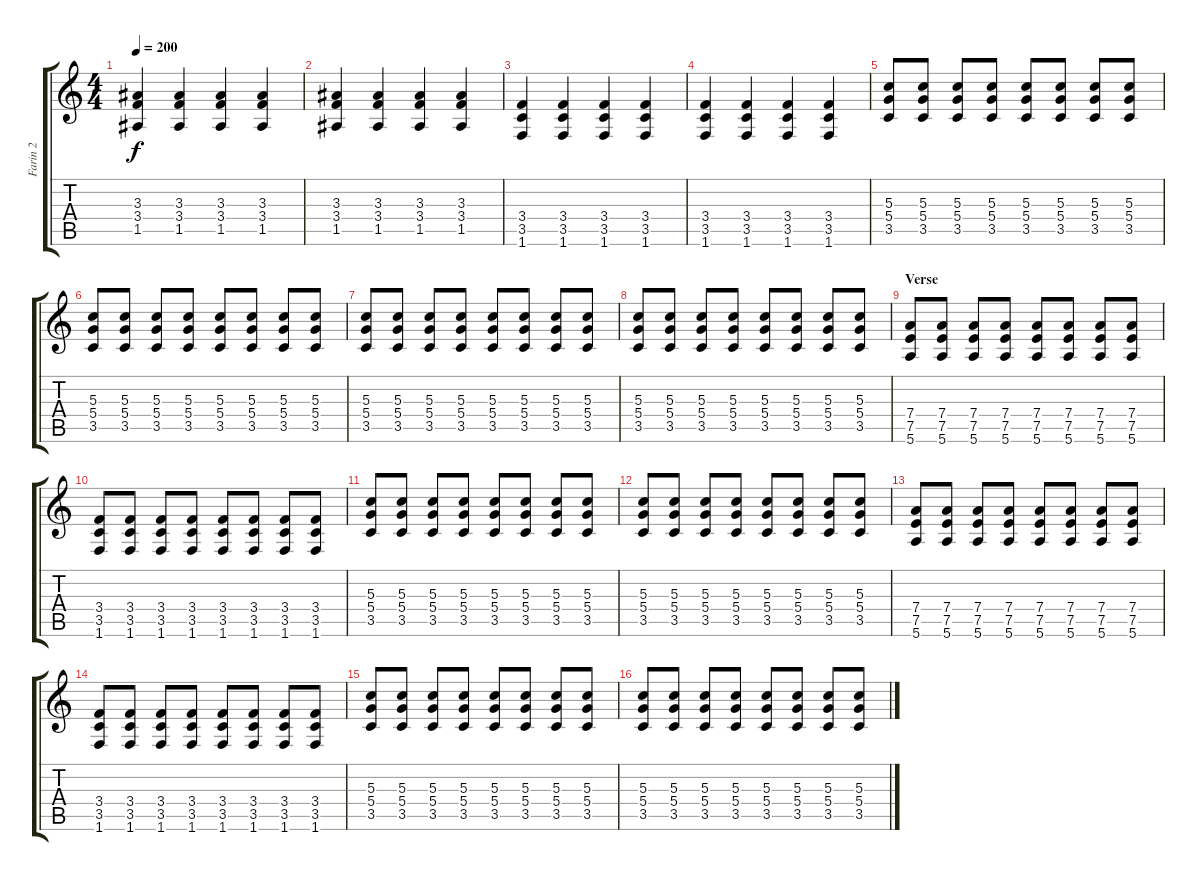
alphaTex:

\track ("Farin 2" "Farin 2") {instrument overdrivenguitar}
\staff {score tabs}
\tuning (E4 B3 G3 D3 A2 E2) {hide}
\ts (4 4)
\tempo 200
\clef g2
\ks c
(3.3 3.4 1.5).4{dy f} (3.3 3.4 1.5).4 (3.3 3.4 1.5).4 (3.3 3.4 1.5).4 |
(3.3 3.4 1.5).4 (3.3 3.4 1.5).4 (3.3 3.4 1.5).4 (3.3 3.4 1.5).4 |
(3.4 3.5 1.6).4 (3.4 3.5 1.6).4 (3.4 3.5 1.6).4 (3.4 3.5 1.6).4 |
(3.4 3.5 1.6).4 (3.4 3.5 1.6).4 (3.4 3.5 1.6).4 (3.4 3.5 1.6).4 |
(5.3 5.4 3.5).8{instrument electricguitarmuted} (5.3 5.4 3.5).8 (5.3 5.4 3.5).8 (5.3 5.4 3.5).8 (5.3 5.4 3.5).8 (5.3 5.4 3.5).8 (5.3 5.4 3.5).8 (5.3 5.4 3.5).8 |
(5.3 5.4 3.5).8{instrument electricguitarmuted} (5.3 5.4 3.5).8 (5.3 5.4 3.5).8 (5.3 5.4 3.5).8 (5.3 5.4 3.5).8 (5.3 5.4 3.5).8 (5.3 5.4 3.5).8 (5.3 5.4 3.5).8 |
(5.3 5.4 3.5).8{instrument electricguitarmuted} (5.3 5.4 3.5).8 (5.3 5.4 3.5).8 (5.3 5.4 3.5).8 (5.3 5.4 3.5).8 (5.3 5.4 3.5).8 (5.3 5.4 3.5).8 (5.3 5.4 3.5).8 |
(5.3 5.4 3.5).8{instrument electricguitarmuted} (5.3 5.4 3.5).8 (5.3 5.4 3.5).8 (5.3 5.4 3.5).8 (5.3 5.4 3.5).8 (5.3 5.4 3.5).8 (5.3 5.4 3.5).8 (5.3 5.4 3.5).8 |
\section ("" "Verse")
(7.4 7.5 5.6).8{instrument electricguitarmuted} (7.4 7.5 5.6).8 (7.4 7.5 5.6).8 (7.4 7.5 5.6).8 (7.4 7.5 5.6).8 (7.4 7.5 5.6).8 (7.4 7.5 5.6).8 (7.4 7.5 5.6).8 |
(3.4 3.5 1.6).8 (3.4 3.5 1.6).8 (3.4 3.5 1.6).8 (3.4 3.5 1.6).8 (3.4 3.5 1.6).8 (3.4 3.5 1.6).8 (3.4 3.5 1.6).8 (3.4 3.5 1.6).8 |
(5.3 5.4 3.5).8 (5.3 5.4 3.5).8 (5.3 5.4 3.5).8 (5.3 5.4 3.5).8 (5.3 5.4 3.5).8 (5.3 5.4 3.5).8 (5.3 5.4 3.5).8 (5.3 5.4 3.5).8 |
(5.3 5.4 3.5).8 (5.3 5.4 3.5).8 (5.3 5.4 3.5).8 (5.3 5.4 3.5).8 (5.3 5.4 3.5).8 (5.3 5.4 3.5).8 (5.3 5.4 3.5).8 (5.3 5.4 3.5).8 |
(7.4 7.5 5.6).8{instrument electricguitarmuted} (7.4 7.5 5.6).8 (7.4 7.5 5.6).8 (7.4 7.5 5.6).8 (7.4 7.5 5.6).8 (7.4 7.5 5.6).8 (7.4 7.5 5.6).8 (7.4 7.5 5.6).8 |
(3.4 3.5 1.6).8 (3.4 3.5 1.6).8 (3.4 3.5 1.6).8 (3.4 3.5 1.6).8 (3.4 3.5 1.6).8 (3.4 3.5 1.6).8 (3.4 3.5 1.6).8 (3.4 3.5 1.6).8 |
(5.3 5.4 3.5).8 (5.3 5.4 3.5).8 (5.3 5.4 3.5).8 (5.3 5.4 3.5).8 (5.3 5.4 3.5).8 (5.3 5.4 3.5).8 (5.3 5.4 3.5).8 (5.3 5.4 3.5).8 |
(5.3 5.4 3.5).8 (5.3 5.4 3.5).8 (5.3 5.4 3.5).8 (5.3 5.4 3.5).8 (5.3 5.4 3.5).8 (5.3 5.4 3.5).8 (5.3 5.4 3.5).8 (5.3 5.4 3.5).8
